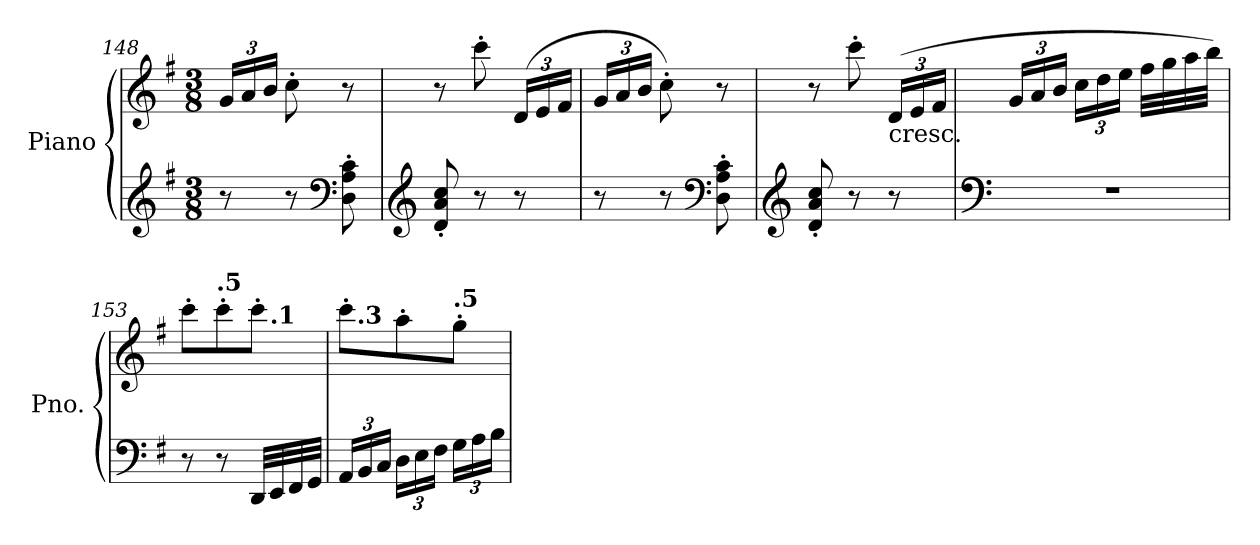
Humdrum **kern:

**kern	**kern
*part1	*part1
*staff2	*staff1
*I"Piano	*
*I'Pno.	*
*clefG2	*clefG2
*k[f#]	*k[f#]
*M3/8	*M3/8
*	*Xbrackettup
=148	=148
8r	24g/LL
.	24a/
.	24b/JJ
8r	8cc'\
*clefF4	*
8D\' 8A\' 8c\'	8r
=149	=149
*clefG2	*
8d/' 8a/' 8cc/'	8r
8r	8ccc'\
8r	(>24d/LL
.	24e/
.	24f#/JJ
=150	=150
8r	24g/LL
.	24a/
.	24b/JJ
8r	8cc'\)
*clefF4	*
8D\' 8A\' 8c\'	8r
=151	=151
*clefG2	*
8d/' 8a/' 8cc/'	8r
8r	8ccc'\
!	!LO:TX:b:t=cresc.
8r	(>24d/LL
.	24e/
.	24f#/JJ
=152	=152
*clefF4	*
4.r	24g/LL
.	24a/
.	24b/JJ
.	24cc\LL
.	24dd\
.	24ee\JJ
.	32ff#\LLL
.	32gg\
.	32aa\
.	32bb\JJJ)
!!LO:LB:g=z
=153	=153
*	*MM120
*	*^
8r	8ccc'\L	4ryy
*	*MM114	*
!	!LO:TX:a:B:t=.5	!
8r	8ccc'\	.
*	*MM110	*
32DD/LLL	8ccc'\J	32ryy
*	*MM108	*
!	!	!LO:TX:a:B:t=.1
32EE/	.	16.ryy
32FF#/	.	.
32GG/JJJ	.	.
=154	=154	=154
*Xbrackettup	*	*
24AA/LL	8ccc'\L	24ryy
*	*MM102	*
!	!	!LO:TX:a:B:t=.3
24BB/	.	3ryy
24C/JJ	.	.
*	*MM99	*
24D\LL	8aa'\	.
24E\	.	.
24F#\JJ	.	.
*	*MM93	*
!	!LO:TX:a:B:t=.5	!
24G\LL	8gg'\J	.
24A\	.	.
24B\JJ	.	.
*	*v	*v
=	=
*-	*-
